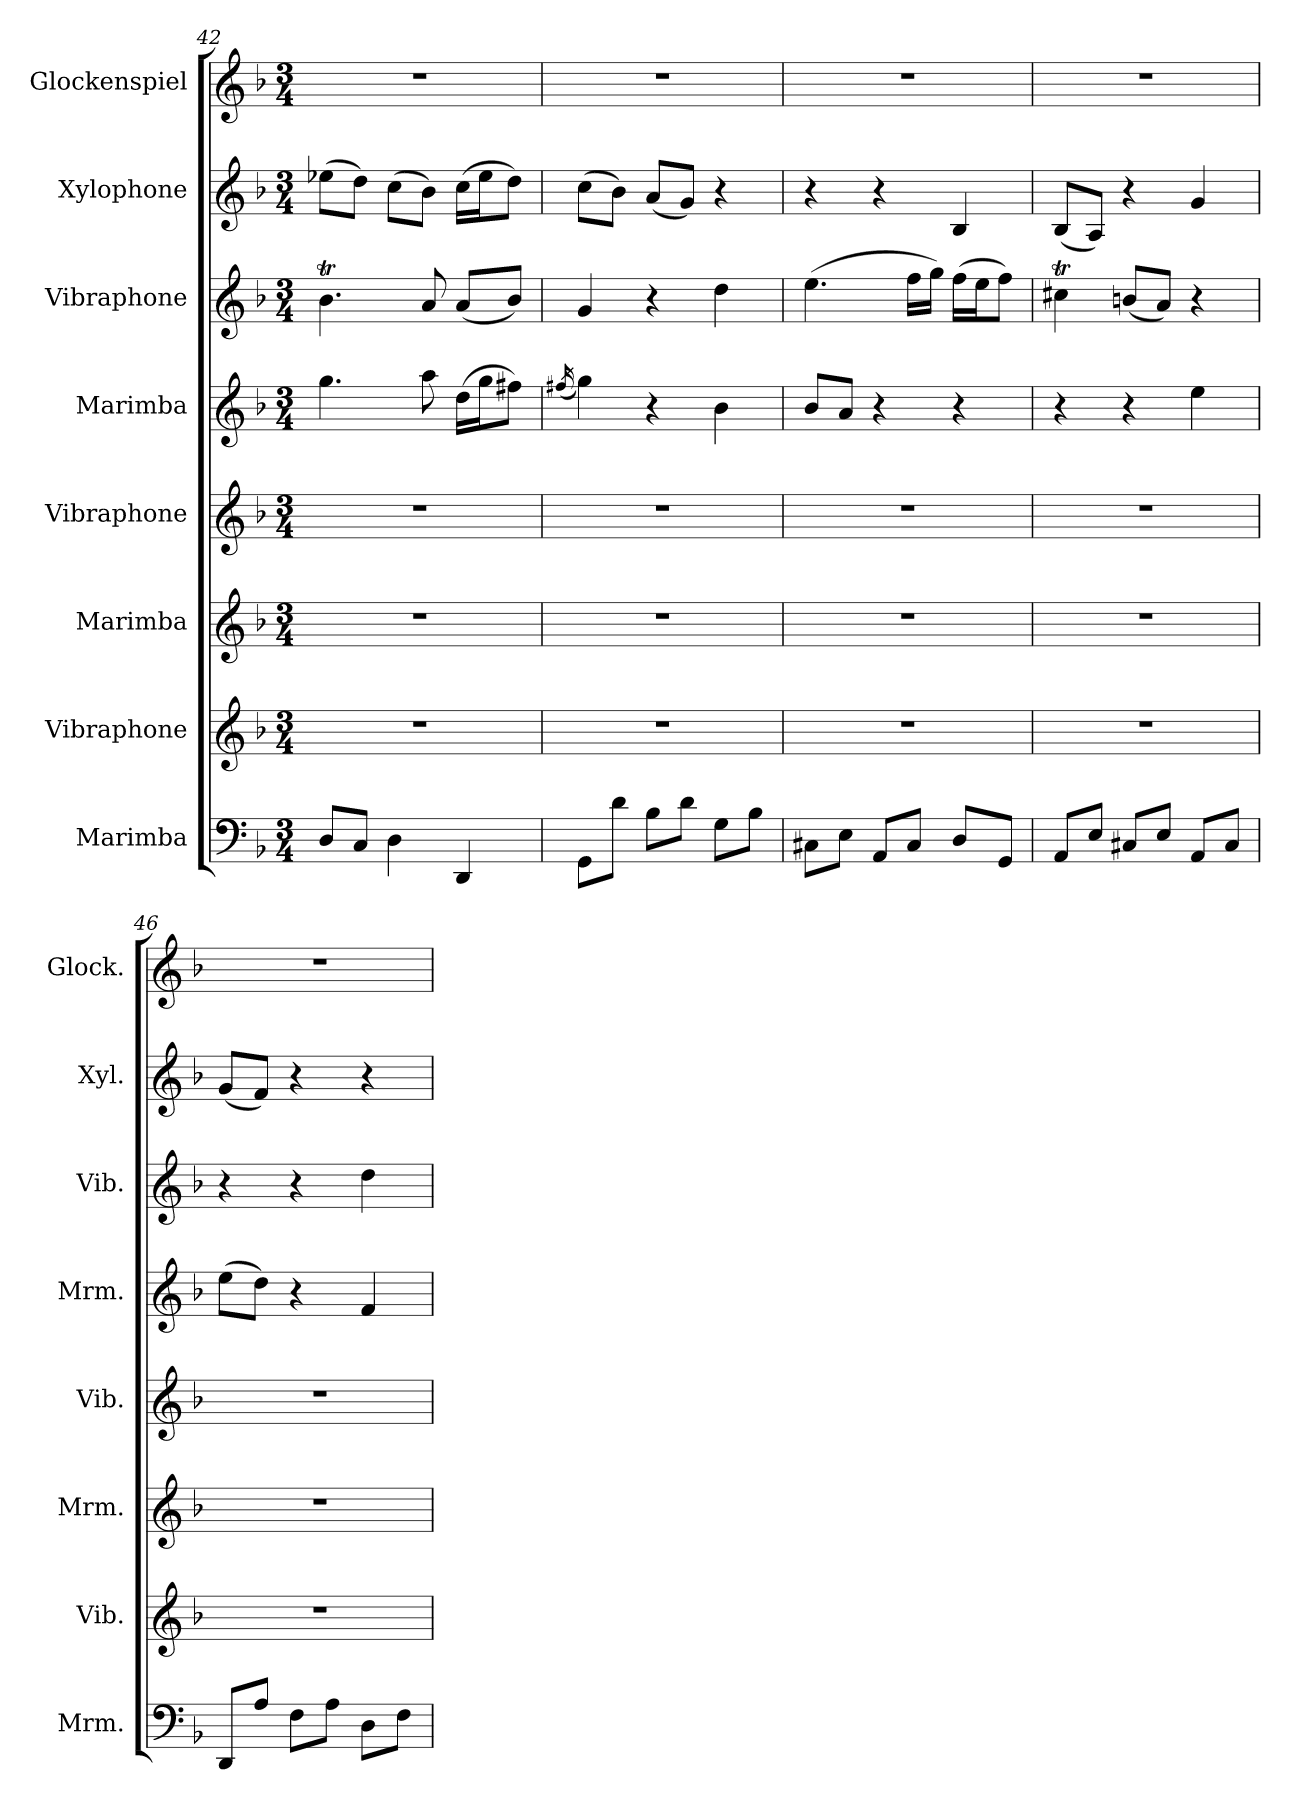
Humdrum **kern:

**kern	**kern	**kern	**kern	**kern	**kern	**kern	**kern
*part8	*part7	*part6	*part5	*part4	*part3	*part2	*part1
*staff8	*staff7	*staff6	*staff5	*staff4	*staff3	*staff2	*staff1
*I"Marimba	*I"Vibraphone	*I"Marimba	*I"Vibraphone	*I"Marimba	*I"Vibraphone	*I"Xylophone	*I"Glockenspiel
*I'Mrm.	*I'Vib.	*I'Mrm.	*I'Vib.	*I'Mrm.	*I'Vib.	*I'Xyl.	*I'Glock.
!!LO:PB:g=z
*clefF4	*clefG2	*clefG2	*clefG2	*clefG2	*clefG2	*clefG2	*clefG2
*	*	*	*	*	*	*ITrd-7c-12	*ITrd-14c-24
*k[b-]	*k[b-]	*k[b-]	*k[b-]	*k[b-]	*k[b-]	*k[b-]	*k[b-]
*M3/4	*M3/4	*M3/4	*M3/4	*M3/4	*M3/4	*M3/4	*M3/4
=42	=42	=42	=42	=42	=42	=42	=42
8D/L	2.r	2.r	2.r	4.gg\	4.b-T\	(>8eee-X\L	2.r
8C/J	.	.	.	.	.	8ddd\J)	.
4D\	.	.	.	.	.	(>8ccc\L	.
.	.	.	.	8aa\	8a/	8bb-\J)	.
4DD/	.	.	.	(>16dd\LL	(<8a/L	(>16ccc\LL	.
.	.	.	.	16gg\J	.	16eee-\J	.
.	.	.	.	8ff#X\J)	8b-/J)	8ddd\J)	.
=43	=43	=43	=43	=43	=43	=43	=43
.	.	.	.	(<16qff#X/	.	.	.
8GG\L	2.r	2.r	2.r	4gg\)	4g/	(>8ccc\L	2.r
8d\J	.	.	.	.	.	8bb-\J)	.
8B-\L	.	.	.	4r	4r	(<8aa/L	.
8d\J	.	.	.	.	.	8gg/J)	.
8G\L	.	.	.	4b-\	4dd\	4r	.
8B-\J	.	.	.	.	.	.	.
=44	=44	=44	=44	=44	=44	=44	=44
8C#X\L	2.r	2.r	2.r	8b-/L	(>4.ee\	4r	2.r
8E\J	.	.	.	8a/J	.	.	.
8AA/L	.	.	.	4r	.	4r	.
8C#/J	.	.	.	.	16ff\LL	.	.
.	.	.	.	.	16gg\JJ)	.	.
8D/L	.	.	.	4r	(>16ff\LL	4b-/	.
.	.	.	.	.	16ee\J	.	.
8GG/J	.	.	.	.	8ff\J)	.	.
=45	=45	=45	=45	=45	=45	=45	=45
8AA/L	2.r	2.r	2.r	4r	4cc#Xt\	(<8b-/L	2.r
8E/J	.	.	.	.	.	8a/J)	.
8C#X/L	.	.	.	4r	(<8bn/L	4r	.
8E/J	.	.	.	.	8a/J)	.	.
8AA/L	.	.	.	4ee\	4r	4gg/	.
8C#/J	.	.	.	.	.	.	.
=46	=46	=46	=46	=46	=46	=46	=46
8DD/L	2.r	2.r	2.r	(>8ee\L	4r	(<8gg/L	2.r
8A/J	.	.	.	8dd\J)	.	8ff/J)	.
8F\L	.	.	.	4r	4r	4r	.
8A\J	.	.	.	.	.	.	.
8D\L	.	.	.	4f/	4dd\	4r	.
8F\J	.	.	.	.	.	.	.
=	=	=	=	=	=	=	=
*-	*-	*-	*-	*-	*-	*-	*-
